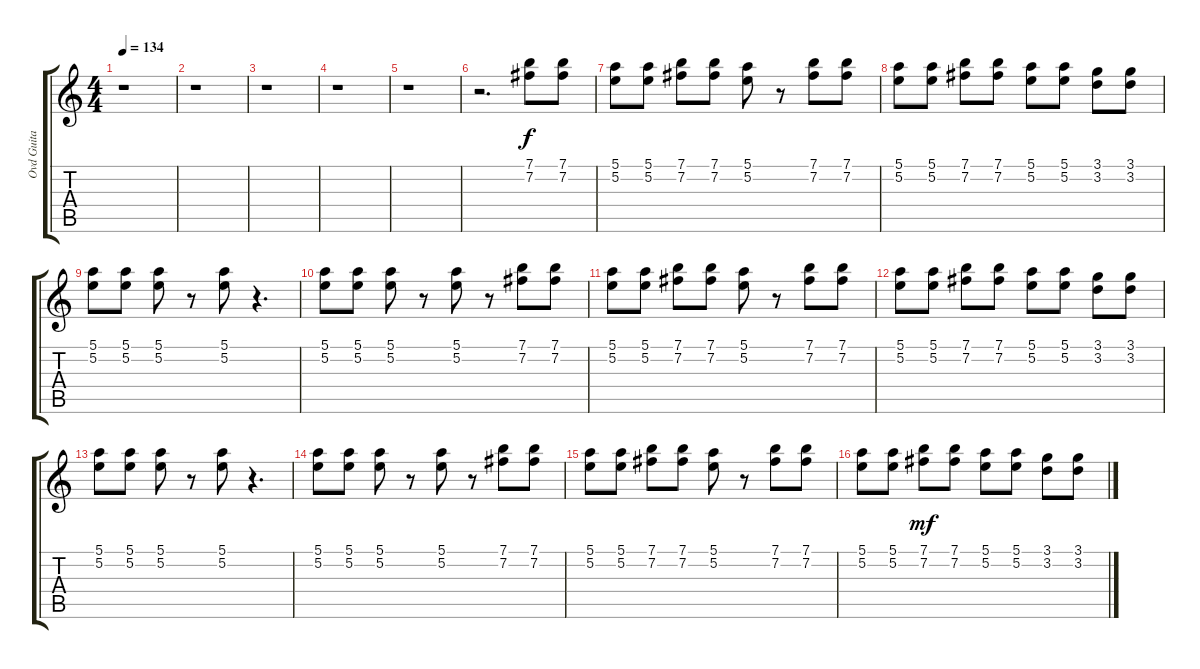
\track ("Ovd Guita" "Ovd Guita") {instrument electricguitarclean}
\staff {score tabs}
\tuning (E4 B3 G3 D3 A2 E2) {hide}
\ts (4 4)
\tempo 134
\clef g2
\ks c
r.1{dy f} |
r.1 |
r.1 |
r.1 |
r.1 |
r.2{d} (7.1 7.2).8 (7.1 7.2).8 |
(5.1 5.2).8 (5.1 5.2).8 (7.1 7.2).8 (7.1 7.2).8 (5.1 5.2).8 r.8 (7.1 7.2).8 (7.1 7.2).8 |
(5.1 5.2).8 (5.1 5.2).8 (7.1 7.2).8 (7.1 7.2).8 (5.1 5.2).8 (5.1 5.2).8 (3.1 3.2).8 (3.1 3.2).8 |
(5.1 5.2).8 (5.1 5.2).8 (5.1 5.2).8 r.8 (5.1 5.2).8 r.4{d} |
(5.1 5.2).8 (5.1 5.2).8 (5.1 5.2).8 r.8 (5.1 5.2).8 r.8 (7.1 7.2).8 (7.1 7.2).8 |
(5.1 5.2).8 (5.1 5.2).8 (7.1 7.2).8 (7.1 7.2).8 (5.1 5.2).8 r.8 (7.1 7.2).8 (7.1 7.2).8 |
(5.1 5.2).8 (5.1 5.2).8 (7.1 7.2).8 (7.1 7.2).8 (5.1 5.2).8 (5.1 5.2).8 (3.1 3.2).8 (3.1 3.2).8 |
(5.1 5.2).8 (5.1 5.2).8 (5.1 5.2).8 r.8 (5.1 5.2).8 r.4{d} |
(5.1 5.2).8 (5.1 5.2).8 (5.1 5.2).8 r.8 (5.1 5.2).8 r.8 (7.1 7.2).8 (7.1 7.2).8 |
(5.1 5.2).8 (5.1 5.2).8 (7.1 7.2).8 (7.1 7.2).8 (5.1 5.2).8 r.8 (7.1 7.2).8 (7.1 7.2).8 |
(5.1 5.2).8 (5.1 5.2).8 (7.1 7.2).8{dy mf} (7.1 7.2).8 (5.1 5.2).8 (5.1 5.2).8 (3.1 3.2).8 (3.1 3.2).8
